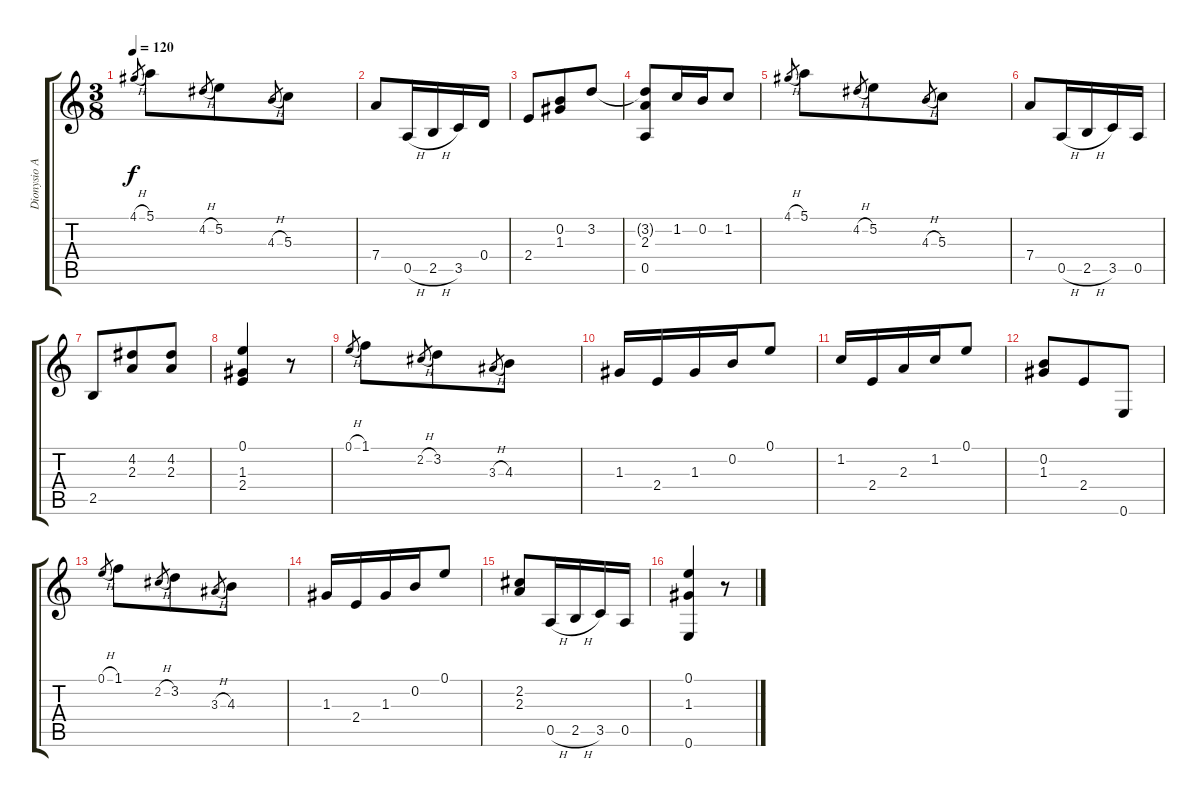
\track ("Dionysio Aguado" "Dionysio A") {instrument acousticguitarnylon}
\staff {score tabs}
\tuning (E4 B3 G3 D3 A2 E2) {hide}
\ts (3 8)
\tempo 120
\clef g2
\ks c
4.1{h}.8{gr dy f} 5.1.8 4.2{h}.8{gr} 5.2.8 4.3{h}.8{gr} 5.3.8 |
7.4.8 0.5{h}.16 2.5{h}.16 3.5.16 0.4.16 |
2.4.8 (0.2 1.3).8 3.2.8 |
(3.2{t} 2.3 0.5).8 1.2.16 0.2.16 1.2.8 |
4.1{h}.8{gr} 5.1.8 4.2{h}.8{gr} 5.2.8 4.3{h}.8{gr} 5.3.8 |
7.4.8 0.5{h}.16 2.5{h}.16 3.5.16 0.5.16 |
2.5.8 (4.2 2.3).8 (4.2 2.3).8 |
(0.1 1.3 2.4).4 r.8 |
0.1{h}.8{gr} 1.1.8 2.2{h}.8{gr} 3.2.8 3.3{h}.8{gr} 4.3.8 |
1.3.16 2.4.16 1.3.16 0.2.16 0.1.8 |
1.2.16 2.4.16 2.3.16 1.2.16 0.1.8 |
(0.2 1.3).8 2.4.8 0.6.8 |
0.1{h}.8{gr} 1.1.8 2.2{h}.8{gr} 3.2.8 3.3{h}.8{gr} 4.3.8 |
1.3.16 2.4.16 1.3.16 0.2.16 0.1.8 |
(2.2 2.3).8 0.5{h}.16 2.5{h}.16 3.5.16 0.5.16 |
(0.1 1.3 0.6).4 r.8
